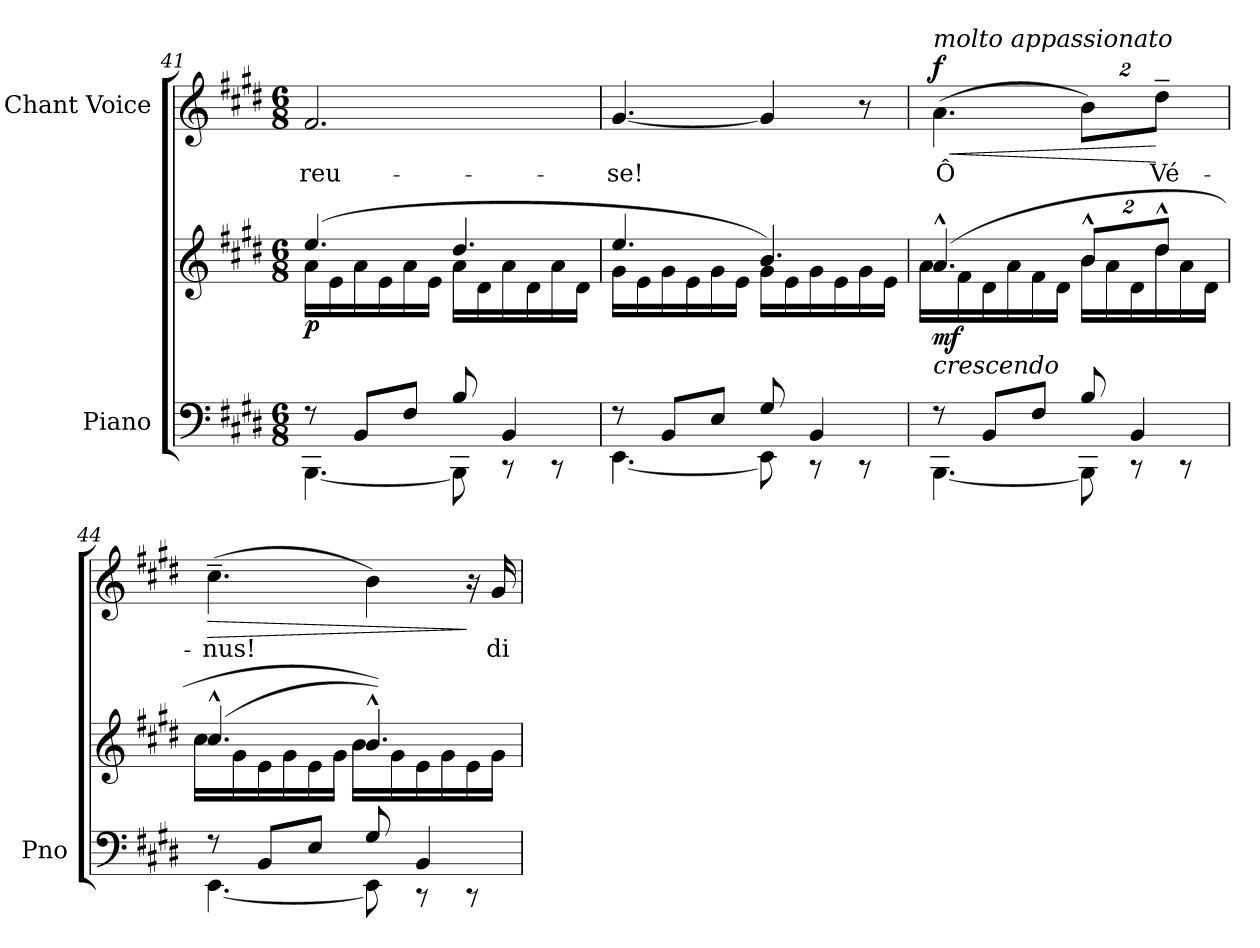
**kern	**kern	**dynam	**kern	**text	**dynam
*part2	*part2	*part2	*part1	*part1	*part1
*staff3	*staff2	*staff2/3	*staff1	*staff1	*staff1
*I"Piano	*	*	*I"Chant Voice	*	*
*I'Pno	*	*	*	*	*
*clefF4	*clefG2	*	*clefG2	*	*
*k[f#c#g#d#]	*k[f#c#g#d#]	*	*k[f#c#g#d#]	*	*
*M6/8	*M6/8	*	*M6/8	*	*
=41	=41	=41	=41	=41	=41
*^	*^	*	*	*	*
!	!	!	!	!LO:DY:b	!	!	!
8r	[4.BBB\	(4.ee/	16a\LL	p	2.f#/	-reu-	.
.	.	.	16e\	.	.	.	.
8BB/L	.	.	16a\	.	.	.	.
.	.	.	16e\	.	.	.	.
8F#/J	.	.	16a\	.	.	.	.
.	.	.	16e\JJ	.	.	.	.
8B/	8BBB\]	4.dd#/	16a\LL	.	.	.	.
.	.	.	16d#\	.	.	.	.
4BB/	8r	.	16a\	.	.	.	.
.	.	.	16d#\	.	.	.	.
.	8r	.	16a\	.	.	.	.
.	.	.	16d#\JJ	.	.	.	.
=42	=42	=42	=42	=42	=42	=42	=42
8r	[4.EE\	4.ee/	16g#\LL	.	[4.g#/	-se!	.
.	.	.	16e\	.	.	.	.
8BB/L	.	.	16g#\	.	.	.	.
.	.	.	16e\	.	.	.	.
8E/J	.	.	16g#\	.	.	.	.
.	.	.	16e\JJ	.	.	.	.
8G#/	8EE\]	4.b/)	16g#\LL	.	4g#/]	.	.
.	.	.	16e\	.	.	.	.
4BB/	8r	.	16g#\	.	.	.	.
.	.	.	16e\	.	.	.	.
.	8r	.	16g#\	.	8r	.	.
.	.	.	16e\JJ	.	.	.	.
=43	=43	=43	=43	=43	=43	=43	=43
!	!	!	!	!	!LO:TX:i:t=molto appassionato	!	!
!	!	!LO:TX:b:i:t=crescendo	!	!	!	!	!
!	!	!	!	!LO:DY:b	!	!	!LO:HP:b
!	!	!	!	!	!	!	!LO:DY:n=1:a
8r	[4.BBB\	(4.a^^/	16a\LL	mf	(4.a\	Ô	< f
.	.	.	16f#\	.	.	.	.
8BB/L	.	.	16d#\	.	.	.	.
.	.	.	16a\	.	.	.	.
8F#/J	.	.	16f#\	.	.	.	.
.	.	.	16d#\JJ	.	.	.	.
*	*	*Xbrackettup	*	*	*	*	*
8B/	8BBB\]	16%3b^^/L	16b\LL	.	16%3b\L)	.	.
.	.	.	16a\	.	.	.	.
4BB/	8r	.	16d#\	.	.	.	.
.	.	16%3dd#^^/J	16dd#\	.	16%3dd#~\J	Vé-	[
.	8r	.	16a\	.	.	.	.
.	.	.	16d#\JJ	.	.	.	.
=44	=44	=44	=44	=44	=44	=44	=44
!	!	!	!	!	!	!	!LO:HP:b
8r	[4.EE\	(4.cc#^^/	16cc#\LL	.	(4.cc#~\	-nus!	>
.	.	.	16g#\	.	.	.	.
8BB/L	.	.	16e\	.	.	.	.
.	.	.	16g#\	.	.	.	.
8E/J	.	.	16e\	.	.	.	.
.	.	.	16g#\JJ	.	.	.	.
8G#/	8EE\]	4.b^^/))	16b\LL	.	4b\)	.	.
.	.	.	16g#\	.	.	.	.
4BB/	8r	.	16e\	.	.	.	.
.	.	.	16g#\	.	.	.	.
.	8r	.	16e\	.	16r	.	]
!	!	!	!	!	!	!	!LO:DY:a
!	!	!	!	!	!	!	!LO:DY:n=1:a
.	.	.	16g#\JJ	.	16g#/	di-	other-dynamics f
*v	*v	*	*	*	*	*	*
*	*v	*v	*	*	*	*
=	=	=	=	=	=
*-	*-	*-	*-	*-	*-
